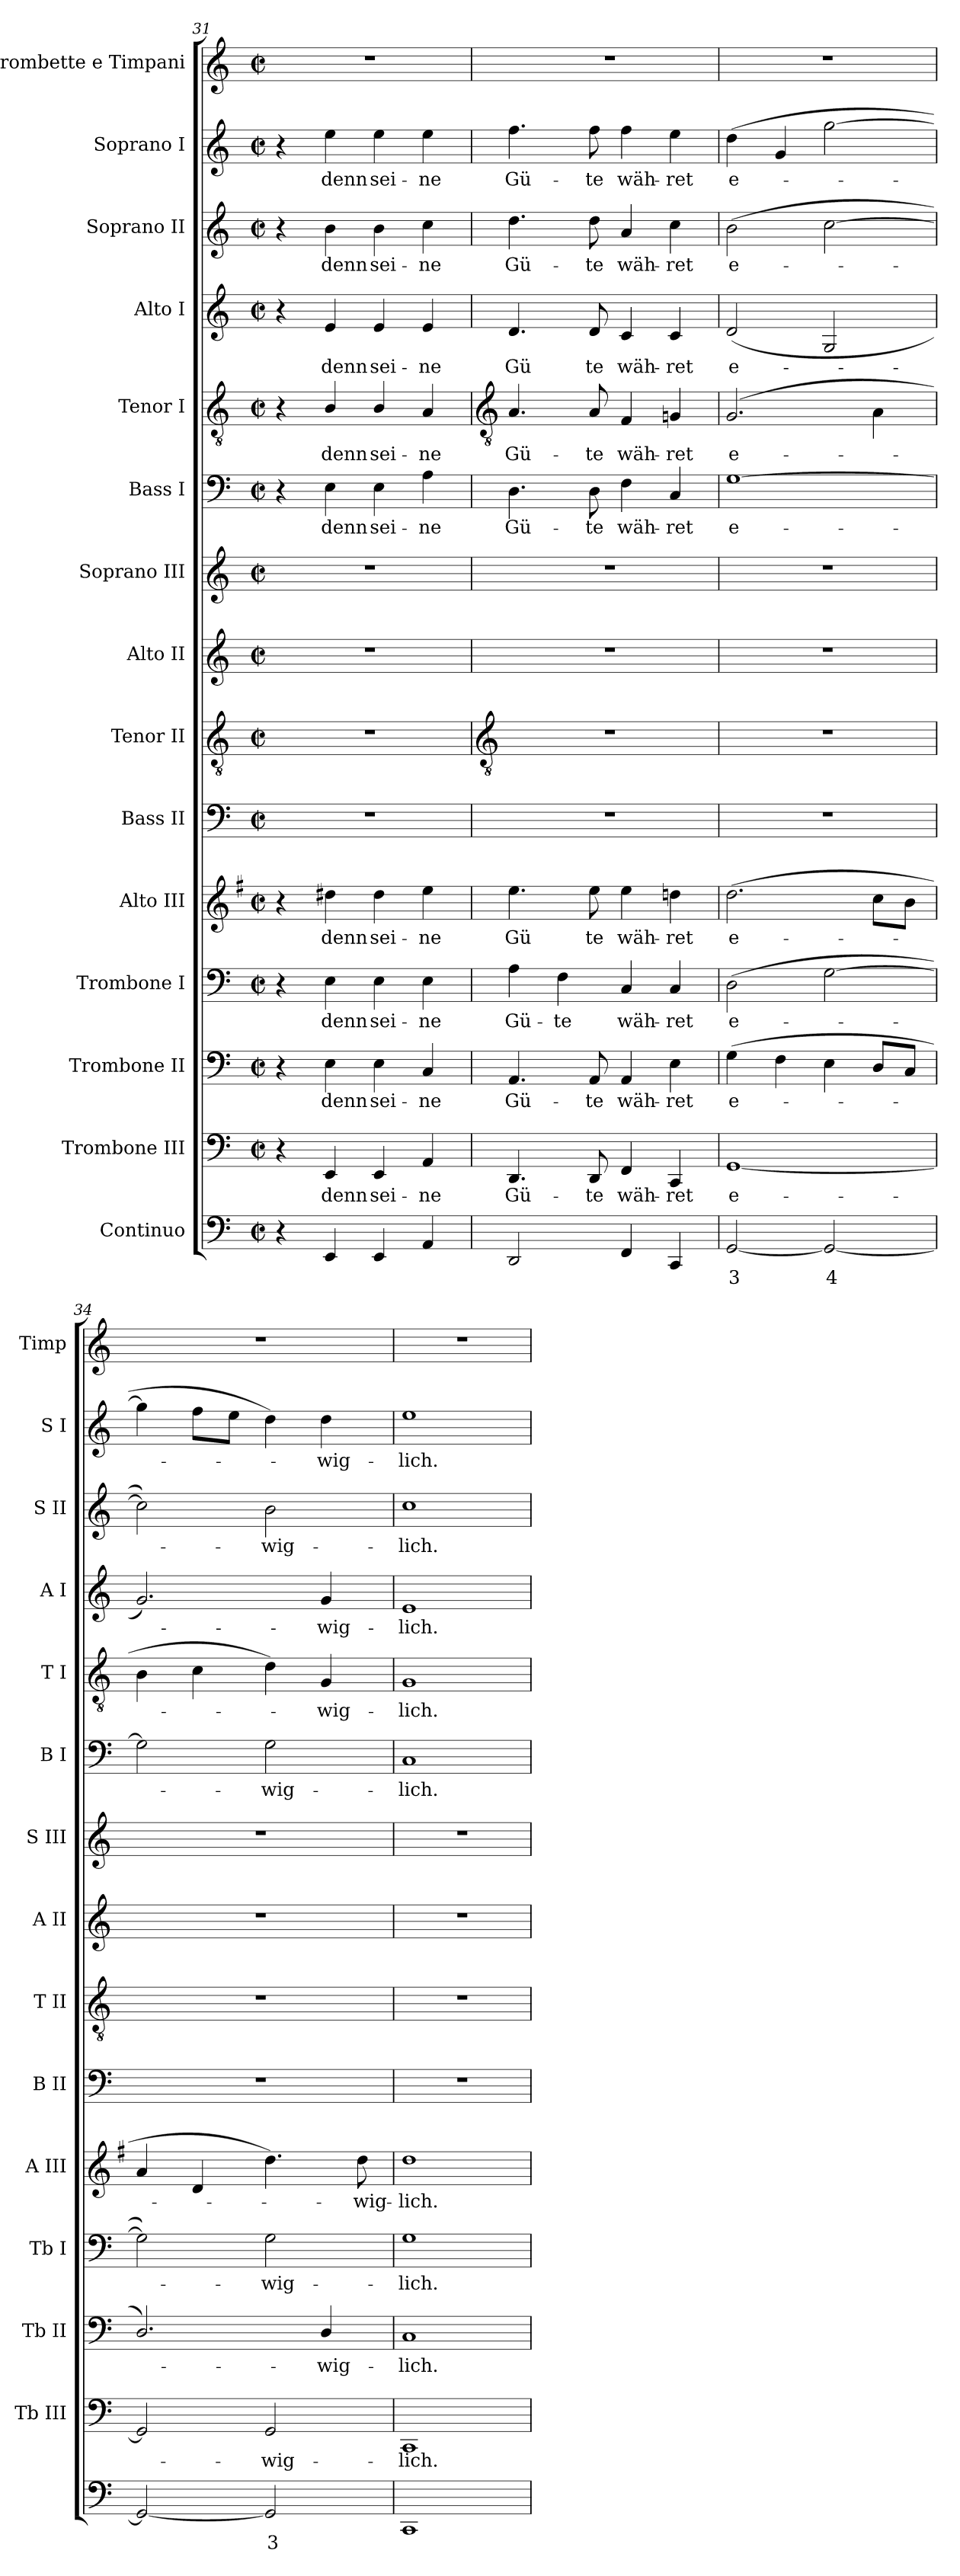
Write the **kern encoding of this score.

**kern	**text	**kern	**text	**kern	**text	**kern	**text	**kern	**text	**kern	**kern	**kern	**kern	**kern	**text	**kern	**text	**kern	**text	**kern	**text	**kern	**text	**kern
*part15	*part15	*part14	*part14	*part13	*part13	*part12	*part12	*part11	*part11	*part10	*part9	*part8	*part7	*part6	*part6	*part5	*part5	*part4	*part4	*part3	*part3	*part2	*part2	*part1
*staff15	*staff15	*staff14	*staff14	*staff13	*staff13	*staff12	*staff12	*staff11	*staff11	*staff10	*staff9	*staff8	*staff7	*staff6	*staff6	*staff5	*staff5	*staff4	*staff4	*staff3	*staff3	*staff2	*staff2	*staff1
*I"Continuo	*	*I"Trombone III	*	*I"Trombone II	*	*I"Trombone I	*	*I"Alto III	*	*I"Bass II	*I"Tenor II	*I"Alto II	*I"Soprano III	*I"Bass I	*	*I"Tenor I	*	*I"Alto I	*	*I"Soprano II	*	*I"Soprano I	*	*I"Trombette  e Timpani
*	*	*I'Tb III	*	*I'Tb II	*	*I'Tb I	*	*I'A III	*	*I'B II	*I'T II	*I'A II	*I'S III	*I'B I	*	*I'T I	*	*I'A I	*	*I'S II	*	*I'S I	*	*I'Timp
*clefF4	*	*clefF4	*	*clefF4	*	*clefF4	*	*clefG2	*	*clefF4	*clefGv2	*clefG2	*clefG2	*clefF4	*	*clefGv2	*	*clefG2	*	*clefG2	*	*clefG2	*	*clefG2
*	*	*	*	*	*	*	*	*ITrd4c7	*	*	*	*	*	*	*	*	*	*	*	*	*	*	*	*
*k[]	*	*k[]	*	*k[]	*	*k[]	*	*k[]	*	*k[]	*k[]	*k[]	*k[]	*k[]	*	*k[]	*	*k[]	*	*k[]	*	*k[]	*	*k[]
*C:	*	*C:	*	*C:	*	*C:	*	*C:	*	*C:	*C:	*C:	*C:	*C:	*	*C:	*	*C:	*	*C:	*	*C:	*	*C:
*M2/2	*	*M2/2	*	*M2/2	*	*M2/2	*	*M2/2	*	*M2/2	*M2/2	*M2/2	*M2/2	*M2/2	*	*M2/2	*	*M2/2	*	*M2/2	*	*M2/2	*	*M2/2
*met(c|)	*	*met(c|)	*	*met(c|)	*	*met(c|)	*	*met(c|)	*	*met(c|)	*met(c|)	*met(c|)	*met(c|)	*met(c|)	*	*met(c|)	*	*met(c|)	*	*met(c|)	*	*met(c|)	*	*met(c|)
=31	=31	=31	=31	=31	=31	=31	=31	=31	=31	=31	=31	=31	=31	=31	=31	=31	=31	=31	=31	=31	=31	=31	=31	=31
4r	.	4r	.	4r	.	4r	.	4r	.	1r	1r	1r	1r	4r	.	4r	.	4r	.	4r	.	4r	.	1r
!	!	!	!LO:LY:b	!	!LO:LY:b	!	!LO:LY:b	!	!LO:LY:b	!	!	!	!	!	!LO:LY:b	!	!LO:LY:b	!	!LO:LY:b	!	!LO:LY:b	!	!LO:LY:b	!
4EE	.	4EE	denn	4E	denn	4E	denn	4g#X	denn	.	.	.	.	4E	denn	4B/	denn	4e	denn	4b	denn	4ee	denn	.
!	!	!	!LO:LY:b	!	!LO:LY:b	!	!LO:LY:b	!	!LO:LY:b	!	!	!	!	!	!LO:LY:b	!	!LO:LY:b	!	!LO:LY:b	!	!LO:LY:b	!	!LO:LY:b	!
4EE	.	4EE	sei-	4E	sei-	4E	sei-	4g#	sei-	.	.	.	.	4E	sei-	4B/	sei-	4e	sei-	4b	sei-	4ee	sei-	.
!	!	!	!LO:LY:b	!	!LO:LY:b	!	!LO:LY:b	!	!LO:LY:b	!	!	!	!	!	!LO:LY:b	!	!LO:LY:b	!	!LO:LY:b	!	!LO:LY:b	!	!LO:LY:b	!
4AA	.	4AA	-ne	4C	-ne	4E	-ne	4a	-ne	.	.	.	.	4A	-ne	4A	-ne	4e	-ne	4cc	-ne	4ee	-ne	.
!!LO:LB:g=z
=32	=32	=32	=32	=32	=32	=32	=32	=32	=32	=32	=32	=32	=32	=32	=32	=32	=32	=32	=32	=32	=32	=32	=32	=32
*	*	*	*	*	*	*	*	*	*	*	*clefGv2	*	*	*	*	*clefGv2	*	*	*	*	*	*	*	*
!	!	!	!LO:LY:b	!	!LO:LY:b	!	!LO:LY:b	!	!LO:LY:b	!	!	!	!	!	!LO:LY:b	!	!LO:LY:b	!	!LO:LY:b	!	!LO:LY:b	!	!LO:LY:b	!
2DD	.	4.DD	Gü-	4.AA	Gü-	4A	Gü-	4.a	Gü	1r	1r	1r	1r	4.D	Gü-	4.A	Gü-	4.d	Gü	4.dd	Gü-	4.ff	Gü-	1r
!	!	!	!	!	!	!	!LO:LY:b	!	!	!	!	!	!	!	!	!	!	!	!	!	!	!	!	!
.	.	.	.	.	.	4F	-te	.	.	.	.	.	.	.	.	.	.	.	.	.	.	.	.	.
!	!	!	!LO:LY:b	!	!LO:LY:b	!	!	!	!LO:LY:b	!	!	!	!	!	!LO:LY:b	!	!LO:LY:b	!	!LO:LY:b	!	!LO:LY:b	!	!LO:LY:b	!
.	.	8DD	-te	8AA	-te	.	.	8a	te	.	.	.	.	8D	-te	8A	-te	8d	te	8dd	-te	8ff	-te	.
!	!	!	!LO:LY:b	!	!LO:LY:b	!	!LO:LY:b	!	!LO:LY:b	!	!	!	!	!	!LO:LY:b	!	!LO:LY:b	!	!LO:LY:b	!	!LO:LY:b	!	!LO:LY:b	!
4FF	.	4FF	wäh-	4AA	wäh-	4C	wäh-	4a	wäh-	.	.	.	.	4F	wäh-	4F	wäh-	4c	wäh-	4a	wäh-	4ff	wäh-	.
!	!	!	!LO:LY:b	!	!LO:LY:b	!	!LO:LY:b	!	!LO:LY:b	!	!	!	!	!	!LO:LY:b	!	!LO:LY:b	!	!LO:LY:b	!	!LO:LY:b	!	!LO:LY:b	!
4CC	.	4CC	-ret	4E	-ret	4C	-ret	4gn	-ret	.	.	.	.	4C	-ret	4Gn	-ret	4c	-ret	4cc	-ret	4ee	-ret	.
=33	=33	=33	=33	=33	=33	=33	=33	=33	=33	=33	=33	=33	=33	=33	=33	=33	=33	=33	=33	=33	=33	=33	=33	=33
!	!LO:LY:b	!	!LO:LY:b	!	!LO:LY:b	!	!LO:LY:b	!	!LO:LY:b	!	!	!	!	!	!LO:LY:b	!	!LO:LY:b	!	!LO:LY:b	!	!LO:LY:b	!	!LO:LY:b	!
[2GG	3	[1GG	e-	(>4G	e-	(>2D	e-	(<2.g	e-	1r	1r	1r	1r	[1G	e-	(>2.G	e-	(<2d	e-	(>2b	e-	(>4dd	e-	1r
.	.	.	.	4F	.	.	.	.	.	.	.	.	.	.	.	.	.	.	.	.	.	4g	.	.
!	!LO:LY:b	!	!	!	!	!	!	!	!	!	!	!	!	!	!	!	!	!	!	!	!	!	!	!
2GG_	4	.	.	4E	.	[2G	.	.	.	.	.	.	.	.	.	.	.	2G	.	[2cc	.	[2gg	.	.
.	.	.	.	8DL	.	.	.	8fL	.	.	.	.	.	.	.	4A\	.	.	.	.	.	.	.	.
.	.	.	.	8CJ	.	.	.	8eJ	.	.	.	.	.	.	.	.	.	.	.	.	.	.	.	.
=34	=34	=34	=34	=34	=34	=34	=34	=34	=34	=34	=34	=34	=34	=34	=34	=34	=34	=34	=34	=34	=34	=34	=34	=34
2GG_	.	2GG]	.	2.D/)	.	2G])	.	4d	.	1r	1r	1r	1r	2G]	.	4B	.	2.g)	.	2cc])	.	4gg]	.	1r
.	.	.	.	.	.	.	.	4G	.	.	.	.	.	.	.	4c	.	.	.	.	.	8ffL	.	.
.	.	.	.	.	.	.	.	.	.	.	.	.	.	.	.	.	.	.	.	.	.	8eeJ	.	.
!	!LO:LY:b	!	!LO:LY:b	!	!	!	!LO:LY:b	!	!	!	!	!	!	!	!LO:LY:b	!	!	!	!	!	!LO:LY:b	!	!	!
2GG]	3	2GG	wig-	.	.	2G	wig-	4.g)	.	.	.	.	.	2G	wig-	4d)	.	.	.	2b	wig-	4dd)	.	.
!	!	!	!	!	!LO:LY:b	!	!	!	!	!	!	!	!	!	!	!	!LO:LY:b	!	!LO:LY:b	!	!	!	!LO:LY:b	!
.	.	.	.	4D/	wig-	.	.	.	.	.	.	.	.	.	.	4G	wig-	4g	wig-	.	.	4dd	wig-	.
!	!	!	!	!	!	!	!	!	!LO:LY:b	!	!	!	!	!	!	!	!	!	!	!	!	!	!	!
.	.	.	.	.	.	.	.	8g	wig-	.	.	.	.	.	.	.	.	.	.	.	.	.	.	.
=35	=35	=35	=35	=35	=35	=35	=35	=35	=35	=35	=35	=35	=35	=35	=35	=35	=35	=35	=35	=35	=35	=35	=35	=35
!	!	!	!LO:LY:b	!	!LO:LY:b	!	!LO:LY:b	!	!LO:LY:b	!	!	!	!	!	!LO:LY:b	!	!LO:LY:b	!	!LO:LY:b	!	!LO:LY:b	!	!LO:LY:b	!
1CC	.	1CC	-lich.	1C	-lich.	1G	-lich.	1g	-lich.	1r	1r	1r	1r	1C	-lich.	1G	-lich.	1e	-lich.	1cc	-lich.	1ee	-lich.	1r
=	=	=	=	=	=	=	=	=	=	=	=	=	=	=	=	=	=	=	=	=	=	=	=	=
*-	*-	*-	*-	*-	*-	*-	*-	*-	*-	*-	*-	*-	*-	*-	*-	*-	*-	*-	*-	*-	*-	*-	*-	*-
